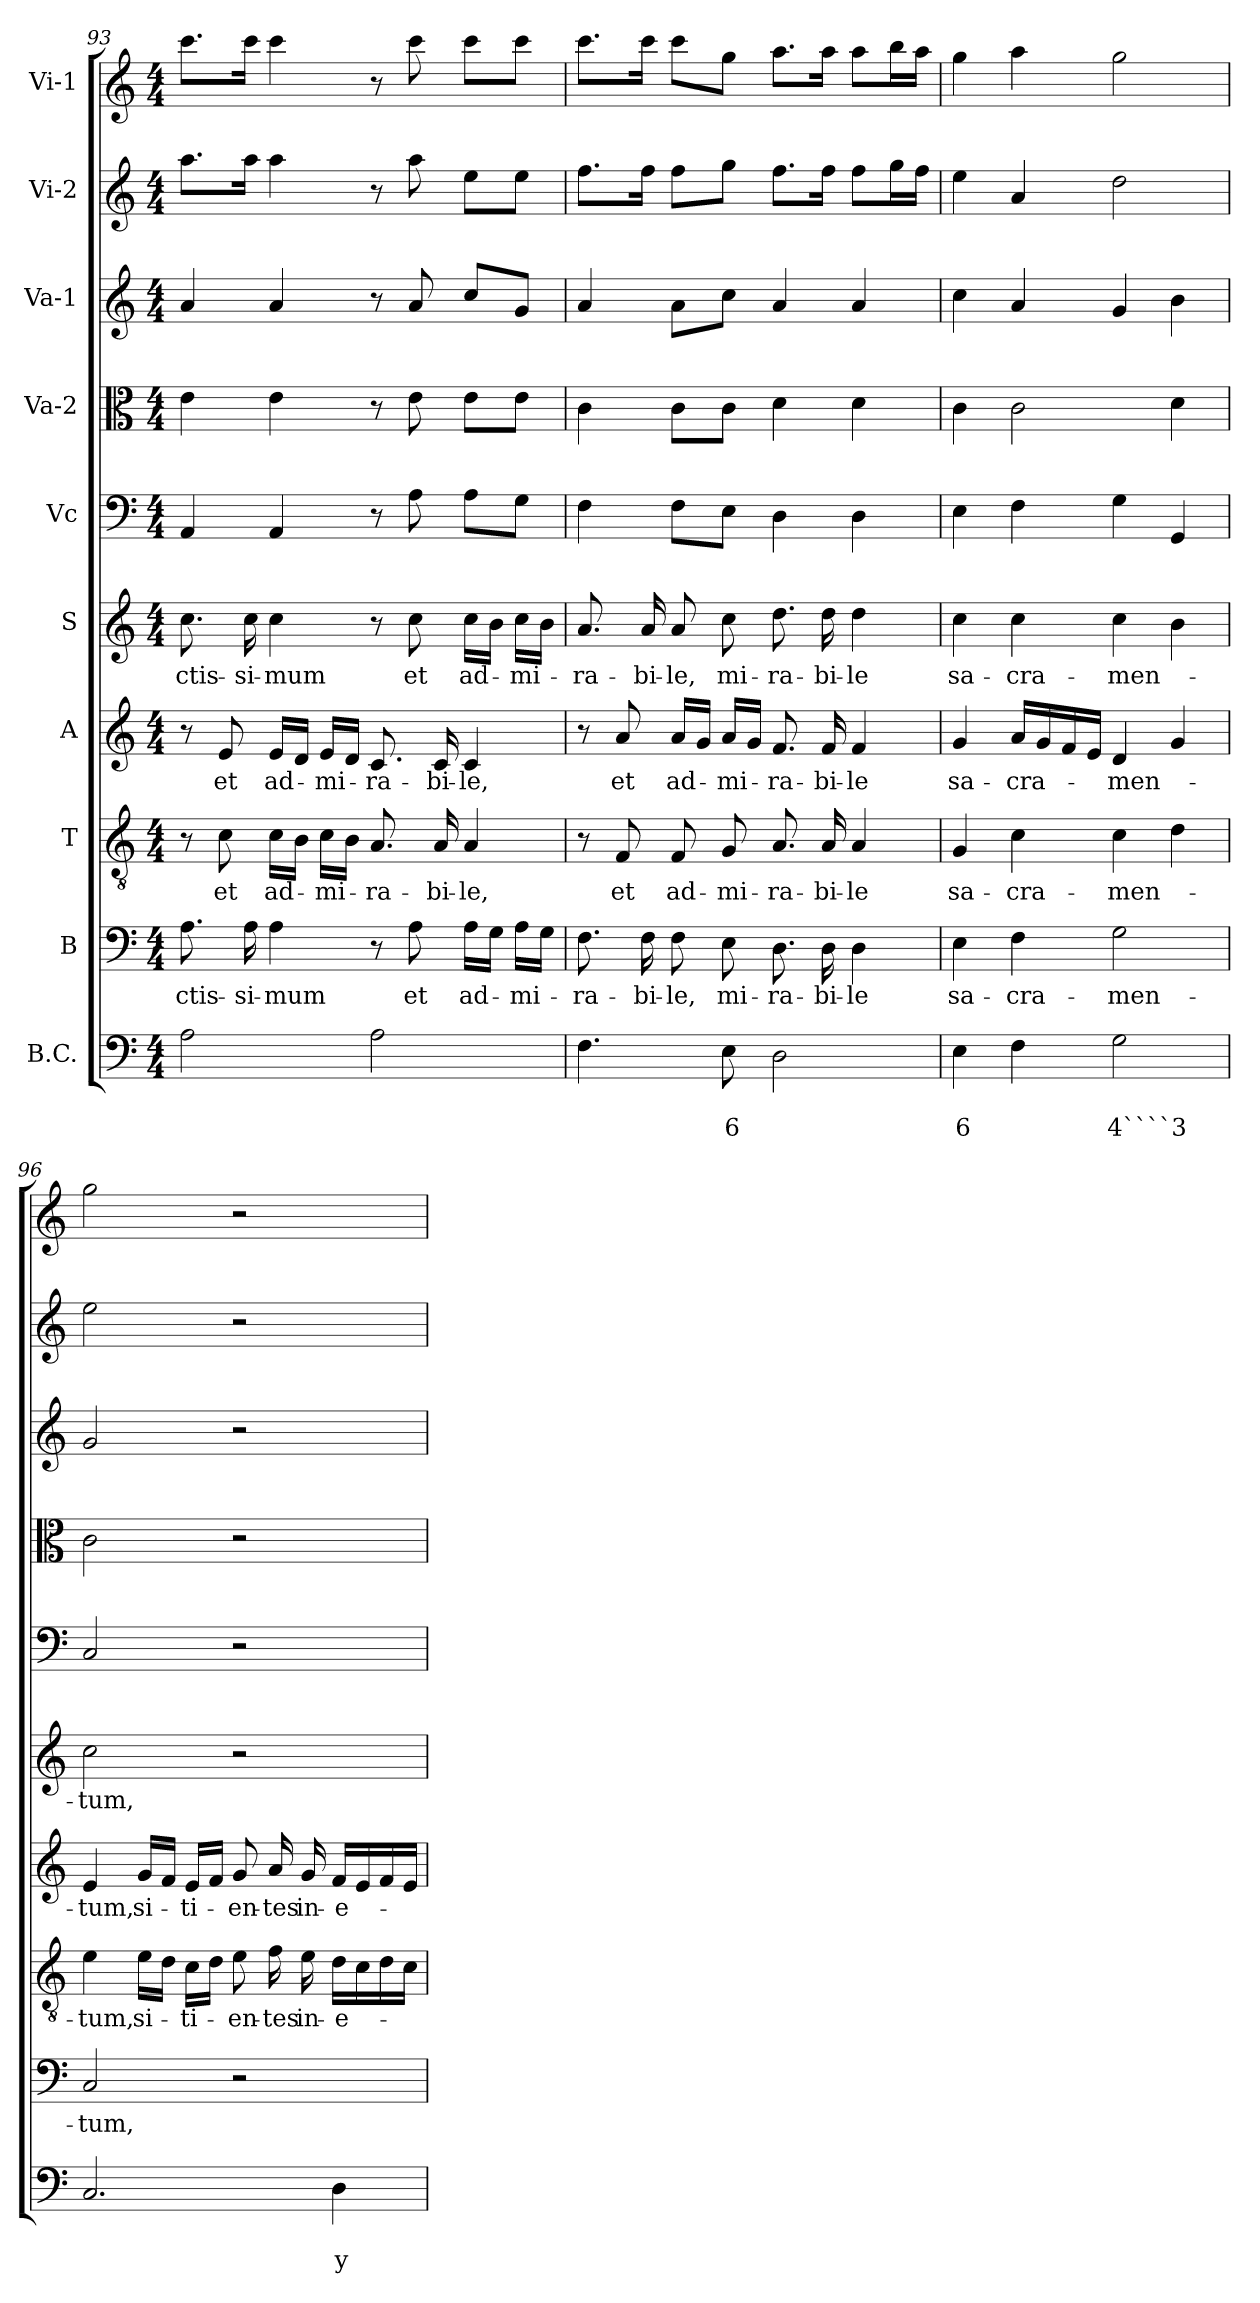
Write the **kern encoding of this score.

**kern	**text	**text	**kern	**text	**kern	**text	**kern	**text	**kern	**text	**kern	**kern	**kern	**kern	**kern
*part10	*part10	*part10	*part9	*part9	*part8	*part8	*part7	*part7	*part6	*part6	*part5	*part4	*part3	*part2	*part1
*staff10	*staff10	*staff10	*staff9	*staff9	*staff8	*staff8	*staff7	*staff7	*staff6	*staff6	*staff5	*staff4	*staff3	*staff2	*staff1
*I"B.C.	*	*	*I"B	*	*I"T	*	*I"A	*	*I"S	*	*I"Vc	*I"Va-2	*I"Va-1	*I"Vi-2	*I"Vi-1
*clefF4	*	*	*clefF4	*	*clefGv2	*	*clefG2	*	*clefG2	*	*clefF4	*clefC3	*clefG2	*clefG2	*clefG2
*k[]	*	*	*k[]	*	*k[]	*	*k[]	*	*k[]	*	*k[]	*k[]	*k[]	*k[]	*k[]
*C:	*	*	*C:	*	*C:	*	*C:	*	*C:	*	*C:	*C:	*C:	*C:	*C:
*M4/4	*	*	*M4/4	*	*M4/4	*	*M4/4	*	*M4/4	*	*M4/4	*M4/4	*M4/4	*M4/4	*M4/4
=93	=93	=93	=93	=93	=93	=93	=93	=93	=93	=93	=93	=93	=93	=93	=93
!	!	!	!	!LO:LY:b	!	!	!	!	!	!LO:LY:b	!	!	!	!	!
2A\	.	.	8.A\	-ctis-	8r	.	8r	.	8.cc\	-ctis-	4AA/	4e\	4a/	8.aa\L	8.ccc\L
!	!	!	!	!	!	!LO:LY:b	!	!LO:LY:b	!	!	!	!	!	!	!
.	.	.	.	.	8c\	et	8e/	et	.	.	.	.	.	.	.
!	!	!	!	!LO:LY:b	!	!	!	!	!	!LO:LY:b	!	!	!	!	!
.	.	.	16A\	-si-	.	.	.	.	16cc\	-si-	.	.	.	16aa\Jk	16ccc\Jk
!	!	!	!	!LO:LY:b	!	!LO:LY:b	!	!LO:LY:b	!	!LO:LY:b	!	!	!	!	!
.	.	.	4A\	-mum	16c\LL	ad-	16e/LL	ad-	4cc\	-mum	4AA/	4e\	4a/	4aa\	4ccc\
.	.	.	.	.	16B\JJ	.	16d/JJ	.	.	.	.	.	.	.	.
!	!	!	!	!	!	!LO:LY:b	!	!LO:LY:b	!	!	!	!	!	!	!
.	.	.	.	.	16c\LL	-mi-	16e/LL	-mi-	.	.	.	.	.	.	.
.	.	.	.	.	16B\JJ	.	16d/JJ	.	.	.	.	.	.	.	.
!	!	!	!	!	!	!LO:LY:b	!	!LO:LY:b	!	!	!	!	!	!	!
2A\	.	.	8r	.	8.A/	-ra-	8.c/	-ra-	8r	.	8r	8r	8r	8r	8r
!	!	!	!	!LO:LY:b	!	!	!	!	!	!LO:LY:b	!	!	!	!	!
.	.	.	8A\	et	.	.	.	.	8cc\	et	8A\	8e\	8a/	8aa\	8ccc\
!	!	!	!	!	!	!LO:LY:b	!	!LO:LY:b	!	!	!	!	!	!	!
.	.	.	.	.	16A/	-bi-	16c/	-bi-	.	.	.	.	.	.	.
!	!	!	!	!LO:LY:b	!	!LO:LY:b	!	!LO:LY:b	!	!LO:LY:b	!	!	!	!	!
.	.	.	16A\LL	ad-	4A/	-le,	4c/	-le,	16cc\LL	ad-	8A\L	8e\L	8cc/L	8ee\L	8ccc\L
.	.	.	16G\JJ	.	.	.	.	.	16b\JJ	.	.	.	.	.	.
!	!	!	!	!LO:LY:b	!	!	!	!	!	!LO:LY:b	!	!	!	!	!
.	.	.	16A\LL	-mi-	.	.	.	.	16cc\LL	-mi-	8G\J	8e\J	8g/J	8ee\J	8ccc\J
.	.	.	16G\JJ	.	.	.	.	.	16b\JJ	.	.	.	.	.	.
=94	=94	=94	=94	=94	=94	=94	=94	=94	=94	=94	=94	=94	=94	=94	=94
!	!	!	!	!LO:LY:b	!	!	!	!	!	!LO:LY:b	!	!	!	!	!
4.F\	.	.	8.F\	-ra-	8r	.	8r	.	8.a/	-ra-	4F\	4c\	4a/	8.ff\L	8.ccc\L
!	!	!	!	!	!	!LO:LY:b	!	!LO:LY:b	!	!	!	!	!	!	!
.	.	.	.	.	8F/	et	8a/	et	.	.	.	.	.	.	.
!	!	!	!	!LO:LY:b	!	!	!	!	!	!LO:LY:b	!	!	!	!	!
.	.	.	16F\	-bi-	.	.	.	.	16a/	-bi-	.	.	.	16ff\Jk	16ccc\Jk
!	!	!	!	!LO:LY:b	!	!LO:LY:b	!	!LO:LY:b	!	!LO:LY:b	!	!	!	!	!
.	.	.	8F\	-le,	8F/	ad-	16a/LL	ad-	8a/	-le,	8F\L	8c\L	8a\L	8ff\L	8ccc\L
.	.	.	.	.	.	.	16g/JJ	.	.	.	.	.	.	.	.
!	!	!LO:LY:b	!	!LO:LY:b	!	!LO:LY:b	!	!LO:LY:b	!	!LO:LY:b	!	!	!	!	!
8E\	.	6	8E\	mi-	8G/	-mi-	16a/LL	-mi-	8cc\	mi-	8E\J	8c\J	8cc\J	8gg\J	8gg\J
.	.	.	.	.	.	.	16g/JJ	.	.	.	.	.	.	.	.
!	!	!	!	!LO:LY:b	!	!LO:LY:b	!	!LO:LY:b	!	!LO:LY:b	!	!	!	!	!
2D\	.	.	8.D\	-ra-	8.A/	-ra-	8.f/	-ra-	8.dd\	-ra-	4D\	4d\	4a/	8.ff\L	8.aa\L
!	!	!	!	!LO:LY:b	!	!LO:LY:b	!	!LO:LY:b	!	!LO:LY:b	!	!	!	!	!
.	.	.	16D\	-bi-	16A/	-bi-	16f/	-bi-	16dd\	-bi-	.	.	.	16ff\Jk	16aa\Jk
!	!	!	!	!LO:LY:b	!	!LO:LY:b	!	!LO:LY:b	!	!LO:LY:b	!	!	!	!	!
.	.	.	4D\	-le	4A/	-le	4f/	-le	4dd\	-le	4D\	4d\	4a/	8ff\L	8aa\L
.	.	.	.	.	.	.	.	.	.	.	.	.	.	16gg\L	16bb\L
.	.	.	.	.	.	.	.	.	.	.	.	.	.	16ff\JJ	16aa\JJ
=95	=95	=95	=95	=95	=95	=95	=95	=95	=95	=95	=95	=95	=95	=95	=95
!	!	!LO:LY:b	!	!LO:LY:b	!	!LO:LY:b	!	!LO:LY:b	!	!LO:LY:b	!	!	!	!	!
4E\	.	6	4E\	sa-	4G/	sa-	4g/	sa-	4cc\	sa-	4E\	4c\	4cc\	4ee\	4gg\
!	!	!	!	!LO:LY:b	!	!LO:LY:b	!	!LO:LY:b	!	!LO:LY:b	!	!	!	!	!
4F\	.	.	4F\	-cra-	4c\	-cra-	16a/LL	-cra-	4cc\	-cra-	4F\	2c\	4a/	4a/	4aa\
.	.	.	.	.	.	.	16g/	.	.	.	.	.	.	.	.
.	.	.	.	.	.	.	16f/	.	.	.	.	.	.	.	.
.	.	.	.	.	.	.	16e/JJ	.	.	.	.	.	.	.	.
!	!	!LO:LY:b	!	!LO:LY:b	!	!LO:LY:b	!	!LO:LY:b	!	!LO:LY:b	!	!	!	!	!
2G\	.	4````3	2G\	-men-	4c\	-men-	4d/	-men-	4cc\	-men-	4G\	.	4g/	2dd\	2gg\
.	.	.	.	.	4d\	.	4g/	.	4b\	.	4GG/	4d\	4b\	.	.
!!LO:PB:g=z
=96	=96	=96	=96	=96	=96	=96	=96	=96	=96	=96	=96	=96	=96	=96	=96
!	!	!	!	!LO:LY:b	!	!LO:LY:b	!	!LO:LY:b	!	!LO:LY:b	!	!	!	!	!
2.C/	.	.	2C/	-tum,	4e\	-tum,	4e/	-tum,	2cc\	-tum,	2C/	2c\	2g/	2ee\	2gg\
!	!	!	!	!	!	!LO:LY:b	!	!LO:LY:b	!	!	!	!	!	!	!
.	.	.	.	.	16e\LL	si-	16g/LL	si-	.	.	.	.	.	.	.
.	.	.	.	.	16d\JJ	.	16f/JJ	.	.	.	.	.	.	.	.
!	!	!	!	!	!	!LO:LY:b	!	!LO:LY:b	!	!	!	!	!	!	!
.	.	.	.	.	16c\LL	-ti-	16e/LL	-ti-	.	.	.	.	.	.	.
.	.	.	.	.	16d\JJ	.	16f/JJ	.	.	.	.	.	.	.	.
!	!	!	!	!	!	!LO:LY:b	!	!LO:LY:b	!	!	!	!	!	!	!
.	.	.	2r	.	8e\	-en-	8g/	-en-	2r	.	2r	2r	2r	2r	2r
!	!	!	!	!	!	!LO:LY:b	!	!LO:LY:b	!	!	!	!	!	!	!
.	.	.	.	.	16f\	-tes	16a/	-tes	.	.	.	.	.	.	.
!	!	!	!	!	!	!LO:LY:b	!	!LO:LY:b	!	!	!	!	!	!	!
.	.	.	.	.	16e\	in-	16g/	in-	.	.	.	.	.	.	.
!	!	!LO:LY:b	!	!	!	!LO:LY:b	!	!LO:LY:b	!	!	!	!	!	!	!
4D\	.	y	.	.	16d\LL	-e-	16f/LL	-e-	.	.	.	.	.	.	.
.	.	.	.	.	16c\	.	16e/	.	.	.	.	.	.	.	.
.	.	.	.	.	16d\	.	16f/	.	.	.	.	.	.	.	.
.	.	.	.	.	16c\JJ	.	16e/JJ	.	.	.	.	.	.	.	.
=	=	=	=	=	=	=	=	=	=	=	=	=	=	=	=
*-	*-	*-	*-	*-	*-	*-	*-	*-	*-	*-	*-	*-	*-	*-	*-
